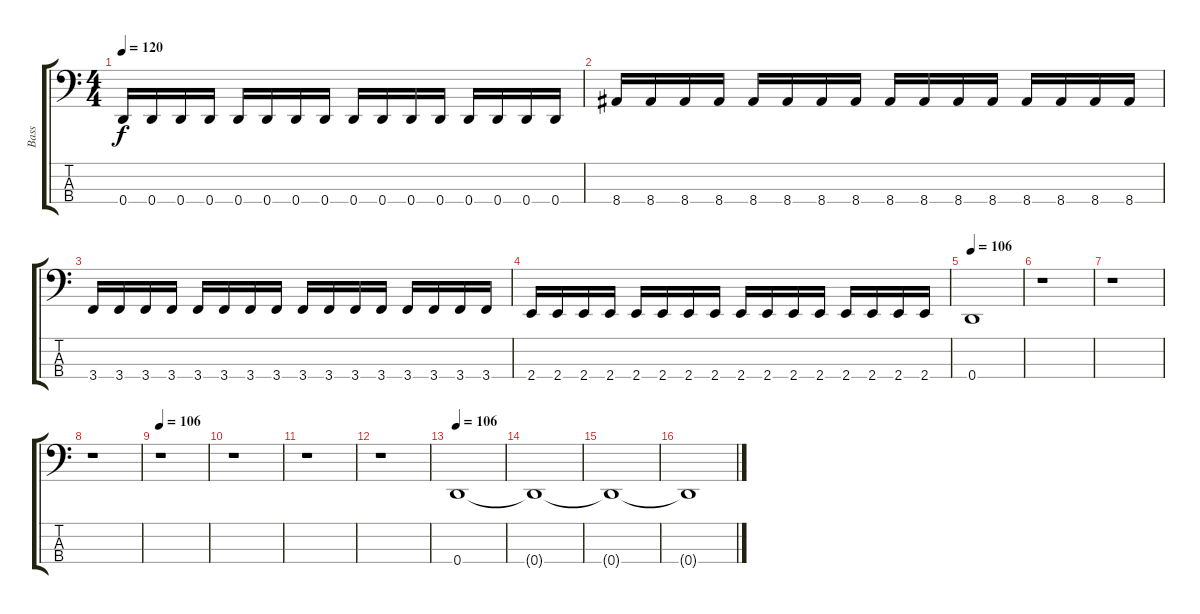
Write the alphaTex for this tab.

\track ("Bass" "Bass") {instrument electricbassfinger}
\staff {score tabs}
\tuning (G2 D2 A1 D1) {hide}
\ts (4 4)
\tempo 120
\clef f4
\ks c
0.4.16{dy f} 0.4.16 0.4.16 0.4.16 0.4.16 0.4.16 0.4.16 0.4.16 0.4.16 0.4.16 0.4.16 0.4.16 0.4.16 0.4.16 0.4.16 0.4.16 |
8.4.16 8.4.16 8.4.16 8.4.16 8.4.16 8.4.16 8.4.16 8.4.16 8.4.16 8.4.16 8.4.16 8.4.16 8.4.16 8.4.16 8.4.16 8.4.16 |
3.4.16 3.4.16 3.4.16 3.4.16 3.4.16 3.4.16 3.4.16 3.4.16 3.4.16 3.4.16 3.4.16 3.4.16 3.4.16 3.4.16 3.4.16 3.4.16 |
2.4.16 2.4.16 2.4.16 2.4.16 2.4.16 2.4.16 2.4.16 2.4.16 2.4.16 2.4.16 2.4.16 2.4.16 2.4.16 2.4.16 2.4.16 2.4.16 |
\tempo 106
0.4.1 |
r.1 |
r.1 |
r.1 |
\tempo 106
r.1 |
r.1 |
r.1 |
r.1 |
\tempo 106
0.4.1 |
0.4{t}.1 |
0.4{t}.1 |
0.4{t}.1
